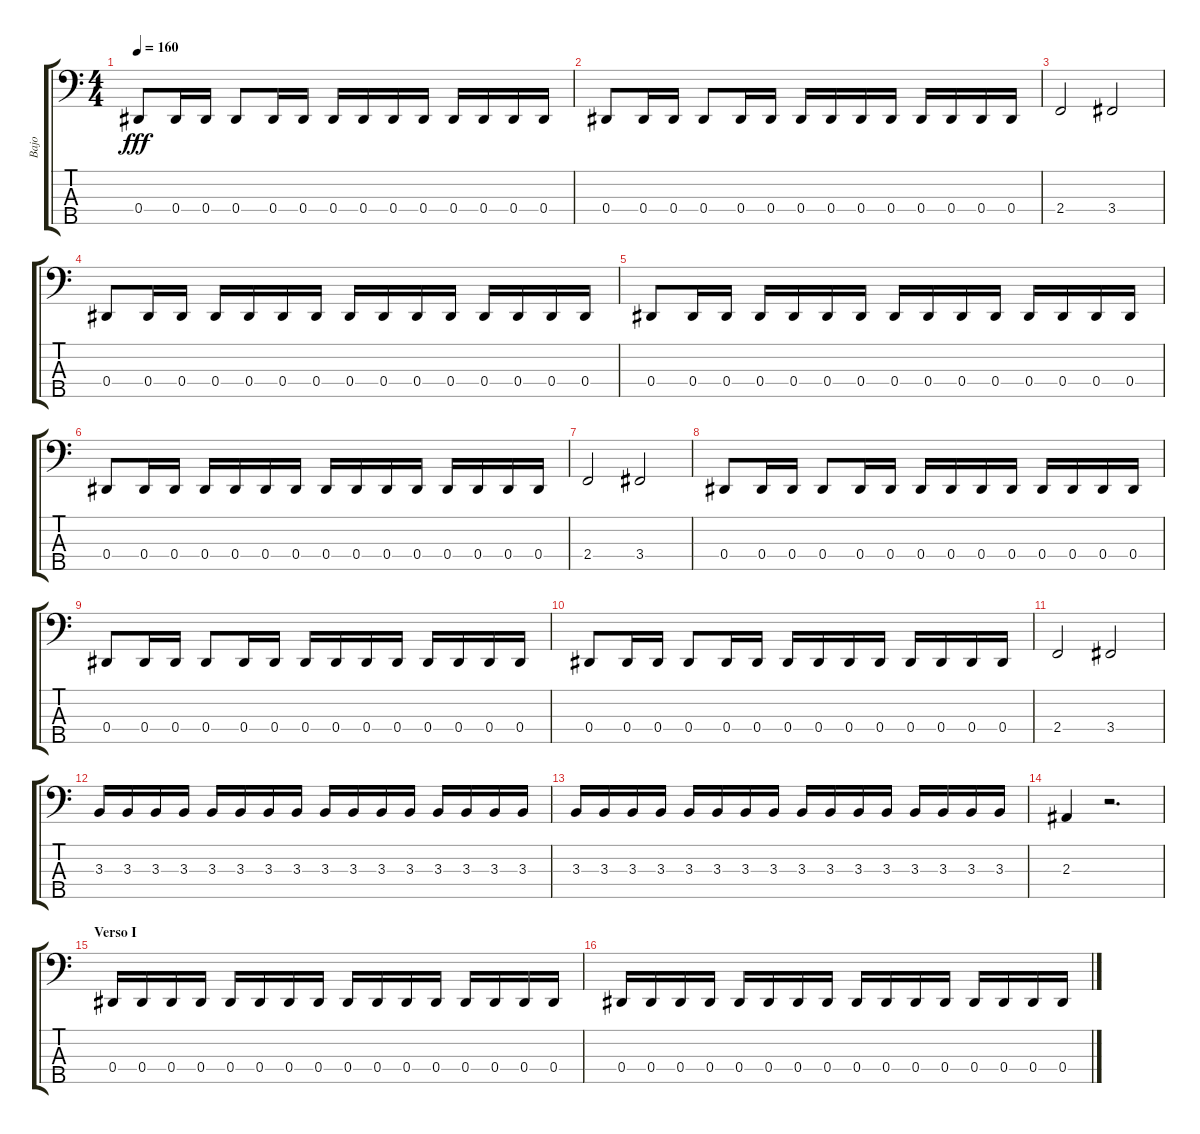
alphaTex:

\track ("Bajo" "Bajo") {instrument electricbassfinger}
\staff {score tabs}
\tuning (Gb2 Db2 Ab1 Eb1 Bb0) {hide}
\ts (4 4)
\tempo 160
\clef f4
\ks c
0.4.8{dy fff} 0.4.16 0.4.16 0.4.8 0.4.16 0.4.16 0.4.16 0.4.16 0.4.16 0.4.16 0.4.16 0.4.16 0.4.16 0.4.16 |
0.4.8 0.4.16 0.4.16 0.4.8 0.4.16 0.4.16 0.4.16 0.4.16 0.4.16 0.4.16 0.4.16 0.4.16 0.4.16 0.4.16 |
2.4.2 3.4.2 |
0.4.8 0.4.16 0.4.16 0.4.16 0.4.16 0.4.16 0.4.16 0.4.16 0.4.16 0.4.16 0.4.16 0.4.16 0.4.16 0.4.16 0.4.16 |
0.4.8 0.4.16 0.4.16 0.4.16 0.4.16 0.4.16 0.4.16 0.4.16 0.4.16 0.4.16 0.4.16 0.4.16 0.4.16 0.4.16 0.4.16 |
0.4.8 0.4.16 0.4.16 0.4.16 0.4.16 0.4.16 0.4.16 0.4.16 0.4.16 0.4.16 0.4.16 0.4.16 0.4.16 0.4.16 0.4.16 |
2.4.2 3.4.2 |
0.4.8 0.4.16 0.4.16 0.4.8 0.4.16 0.4.16 0.4.16 0.4.16 0.4.16 0.4.16 0.4.16 0.4.16 0.4.16 0.4.16 |
0.4.8 0.4.16 0.4.16 0.4.8 0.4.16 0.4.16 0.4.16 0.4.16 0.4.16 0.4.16 0.4.16 0.4.16 0.4.16 0.4.16 |
0.4.8 0.4.16 0.4.16 0.4.8 0.4.16 0.4.16 0.4.16 0.4.16 0.4.16 0.4.16 0.4.16 0.4.16 0.4.16 0.4.16 |
2.4.2 3.4.2 |
3.3.16 3.3.16 3.3.16 3.3.16 3.3.16 3.3.16 3.3.16 3.3.16 3.3.16 3.3.16 3.3.16 3.3.16 3.3.16 3.3.16 3.3.16 3.3.16 |
3.3.16 3.3.16 3.3.16 3.3.16 3.3.16 3.3.16 3.3.16 3.3.16 3.3.16 3.3.16 3.3.16 3.3.16 3.3.16 3.3.16 3.3.16 3.3.16 |
2.3.4 r.2{d} |
\section ("" "Verso I")
0.4.16 0.4.16 0.4.16 0.4.16 0.4.16 0.4.16 0.4.16 0.4.16 0.4.16 0.4.16 0.4.16 0.4.16 0.4.16 0.4.16 0.4.16 0.4.16 |
0.4.16 0.4.16 0.4.16 0.4.16 0.4.16 0.4.16 0.4.16 0.4.16 0.4.16 0.4.16 0.4.16 0.4.16 0.4.16 0.4.16 0.4.16 0.4.16
